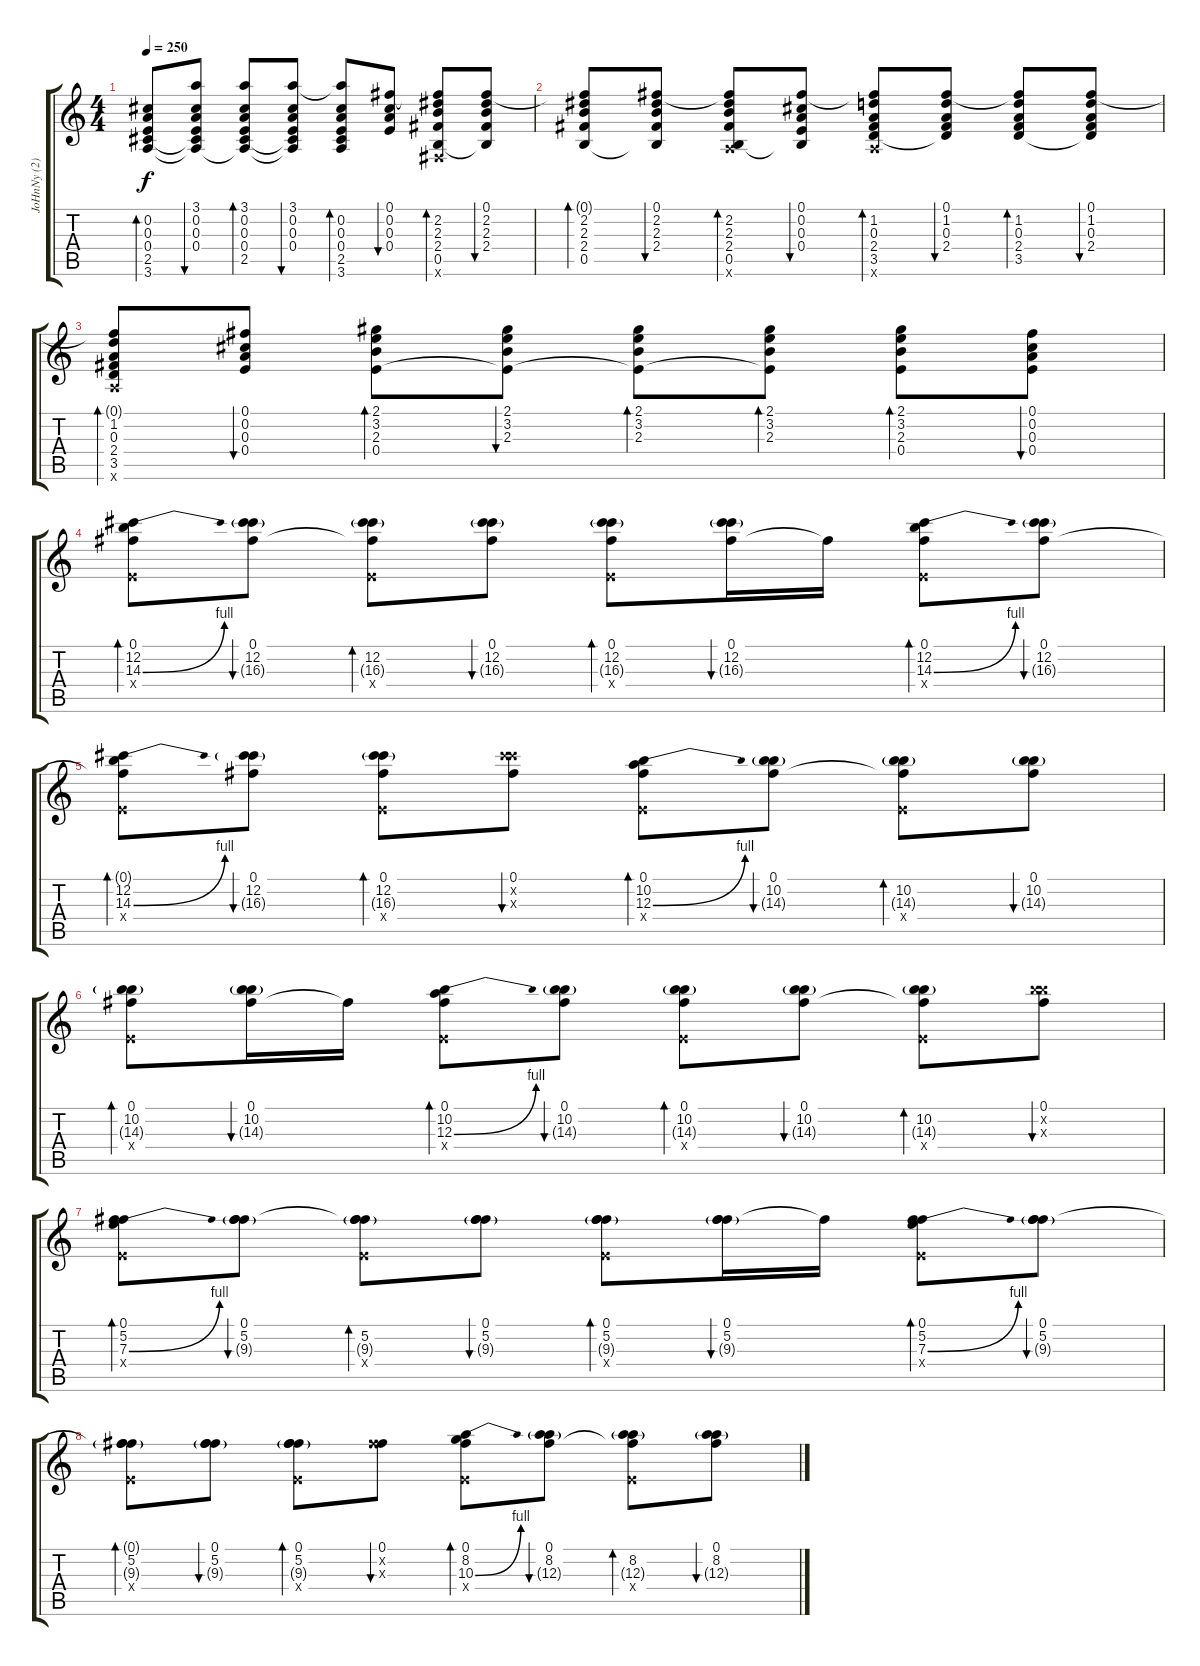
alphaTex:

\track ("JoHnNy (2)" "JoHnNy (2)") {instrument electricguitarclean}
\staff {score tabs}
\tuning (Gb4 Db4 A3 E3 B2 Gb2) {hide}
\ts (4 4)
\tempo 250
\clef g2
\ks c
(0.2 0.3 0.4 2.5 3.6).8{bd 30 dy f} (3.1 0.2 0.3 0.4 2.5{t} 3.6{t}).8{bu 30} (3.1 0.2 0.3 0.4 2.5 3.6{t}).8{bd 30} (3.1 0.2 0.3 0.4 2.5{t} 3.6{t}).8{bu 30} (3.1{t} 0.2 0.3 0.4 2.5 3.6).8{bd 30} (0.1 0.2 0.3 0.4).8{bu 30} (0.1{t} 2.2 2.3 2.4 0.5 0.6{x}).8{bd 30} (0.1 2.2 2.3 2.4 0.5{t}).8{bu 30} |
(0.1{t} 2.2 2.3 2.4 0.5).8{bd 30} (0.1 2.2 2.3 2.4 0.5{t}).8{bu 30} (0.1{t} 2.2 2.3 2.4 0.5 3.6{x}).8{bd 30} (0.1 0.2 0.3 0.4 0.5{t}).8{bu 30} (0.1{t} 1.2 0.3 2.4 3.5 3.6{x}).8{bd 30} (0.1 1.2 0.3 2.4 3.5{t}).8{bu 30} (0.1{t} 1.2 0.3 2.4 3.5).8{bd 30} (0.1 1.2 0.3 2.4 3.5{t}).8{bu 30} |
(0.1{t} 1.2 0.3 2.4 3.5 3.6{x}).8{bd 30} (0.1 0.2 0.3 0.4).8{bu 30} (2.1 3.2 2.3 0.4).8{bd 30} (2.1 3.2 2.3 0.4{t}).8{bu 30} (2.1 3.2 2.3 0.4{t}).8{bd 30} (2.1 3.2 2.3 0.4{t}).8{bd 30} (2.1 3.2 2.3 0.4).8{bd 30} (0.1 0.2 0.3 0.4).8{bu 30} |
(0.1 12.2 14.3{be (bend 0 0 60 4)} 0.4{x}).8{bd 30 volume 11} (0.1 12.2 16.3{g}).8{bu 30} (0.1{t} 12.2 16.3{g} 0.4{x}).8{bd 30} (0.1 12.2 16.3{g}).8{bu 30} (0.1 12.2 16.3{g} 0.4{x}).8{bd 30} (0.1 12.2 16.3{g}).16{bu 30} 0.1{t}.16 (0.1 12.2 14.3{be (bend 0 0 60 4)} 0.4{x}).8{bd 30} (0.1 12.2 16.3{g}).8{bu 30} |
(0.1{t} 12.2 14.3{be (bend 0 0 60 4)} 0.4{x}).8{bd 30} (0.1 12.2 16.3{g}).8{bu 30} (0.1 12.2 16.3{g} 0.4{x}).8{bd 30} (0.1 12.2{x} 16.3{x}).8{bu 30} (0.1 10.2 12.3{be (bend 0 0 60 4)} 0.4{x}).8{bd 30} (0.1 10.2 14.3{g}).8{bu 30} (0.1{t} 10.2 14.3{g} 0.4{x}).8{bd 30} (0.1 10.2 14.3{g}).8{bu 30} |
(0.1 10.2 14.3{g} 0.4{x}).8{bd 30} (0.1 10.2 14.3{g}).16{bu 30} 0.1{t}.16 (0.1 10.2 12.3{be (bend 0 0 60 4)} 0.4{x}).8{bd 30} (0.1 10.2 14.3{g}).8{bu 30} (0.1 10.2 14.3{g} 0.4{x}).8{bd 30} (0.1 10.2 14.3{g}).8{bu 30} (0.1{t} 10.2 14.3{g} 0.4{x}).8{bd 30} (0.1 10.2{x} 14.3{x}).8{bu 30} |
(0.1 5.2 7.3{be (bend 0 0 60 4)} 0.4{x}).8{bd 30} (0.1 5.2 9.3{g}).8{bu 30} (0.1{t} 5.2 9.3{g} 0.4{x}).8{bd 30} (0.1 5.2 9.3{g}).8{bu 30} (0.1 5.2 9.3{g} 0.4{x}).8{bd 30} (0.1 5.2 9.3{g}).16{bu 30} 0.1{t}.16 (0.1 5.2 7.3{be (bend 0 0 60 4)} 0.4{x}).8{bd 30} (0.1 5.2 9.3{g}).8{bu 30} |
(0.1{t} 5.2 9.3{g} 0.4{x}).8{bd 30} (0.1 5.2 9.3{g}).8{bu 30} (0.1 5.2 9.3{g} 0.4{x}).8{bd 30} (0.1 5.2{x} 9.3{x}).8{bu 30} (0.1 8.2 10.3{be (bend 0 0 60 4)} 0.4{x}).8{bd 30} (0.1 8.2 12.3{g}).8{bu 30} (0.1{t} 8.2 12.3{g} 0.4{x}).8{bd 30} (0.1 8.2 12.3{g}).8{bu 30}
